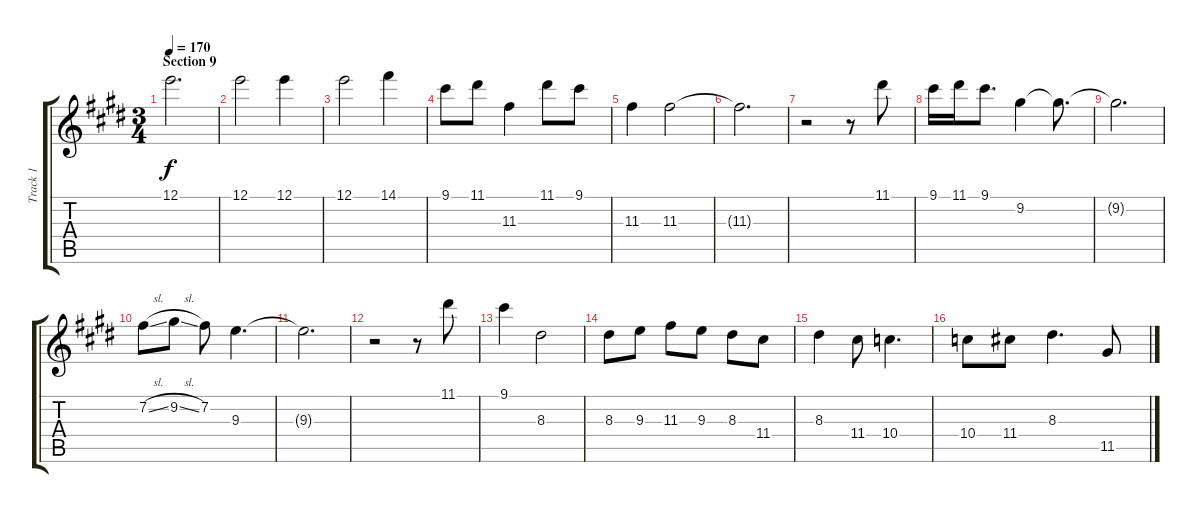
\track ("Track 1" "Track 1") {instrument electricguitarjazz}
\staff {score tabs}
\tuning (E4 B3 G3 D3 A2 E2) {hide}
\ts (3 4)
\section ("" "Section 9")
\tempo 170
\clef g2
\ks e
12.1.2{d dy f} |
12.1.2 12.1.4 |
12.1.2 14.1.4 |
9.1.8 11.1.8 11.3.4 11.1.8 9.1.8 |
11.3.4 11.3.2 |
11.3{t}.2{d} |
r.2 r.8 11.1.8 |
9.1.16 11.1.16 9.1.8{d} 9.2.4 9.2{t}.8{d} |
9.2{t}.2{d} |
7.2{sl}.8 9.2{sl}.8 7.2.8 9.3.4{d} |
9.3{t}.2{d} |
r.2 r.8 11.1.8 |
9.1.4 8.3.2 |
8.3.8 9.3.8 11.3.8 9.3.8 8.3.8 11.4.8 |
8.3.4 11.4.8 10.4.4{d} |
10.4.8 11.4.8 8.3.4{d} 11.5.8
